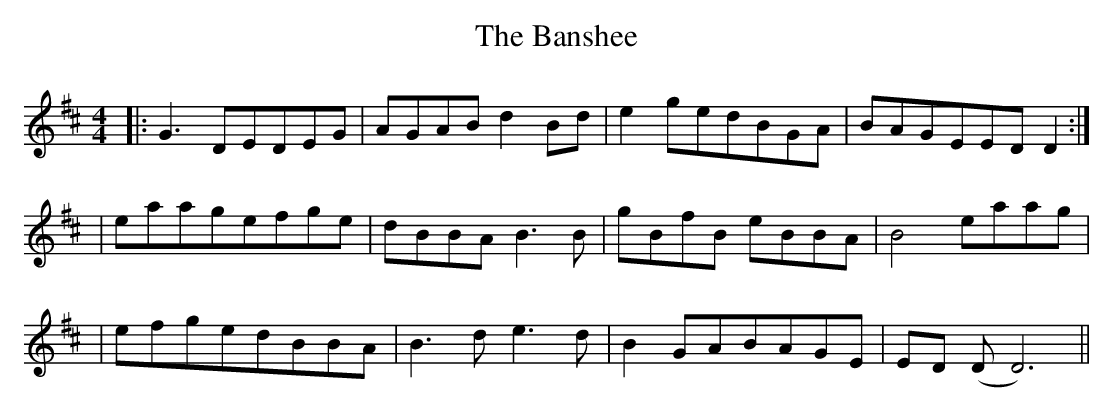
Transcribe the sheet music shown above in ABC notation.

X:1
T:The Banshee
M:4/4
K:D
  |: G3 DEDEG | AGAB d2Bd | e2 gedBGA | BAGEED D2 :|
  | eaagefge | dBBA B3 B  | gBfB eBBA | B4 eaag    |
  | efgedBBA | B3 de3 d   | B2 GABAGE | ED (D D6) ||
